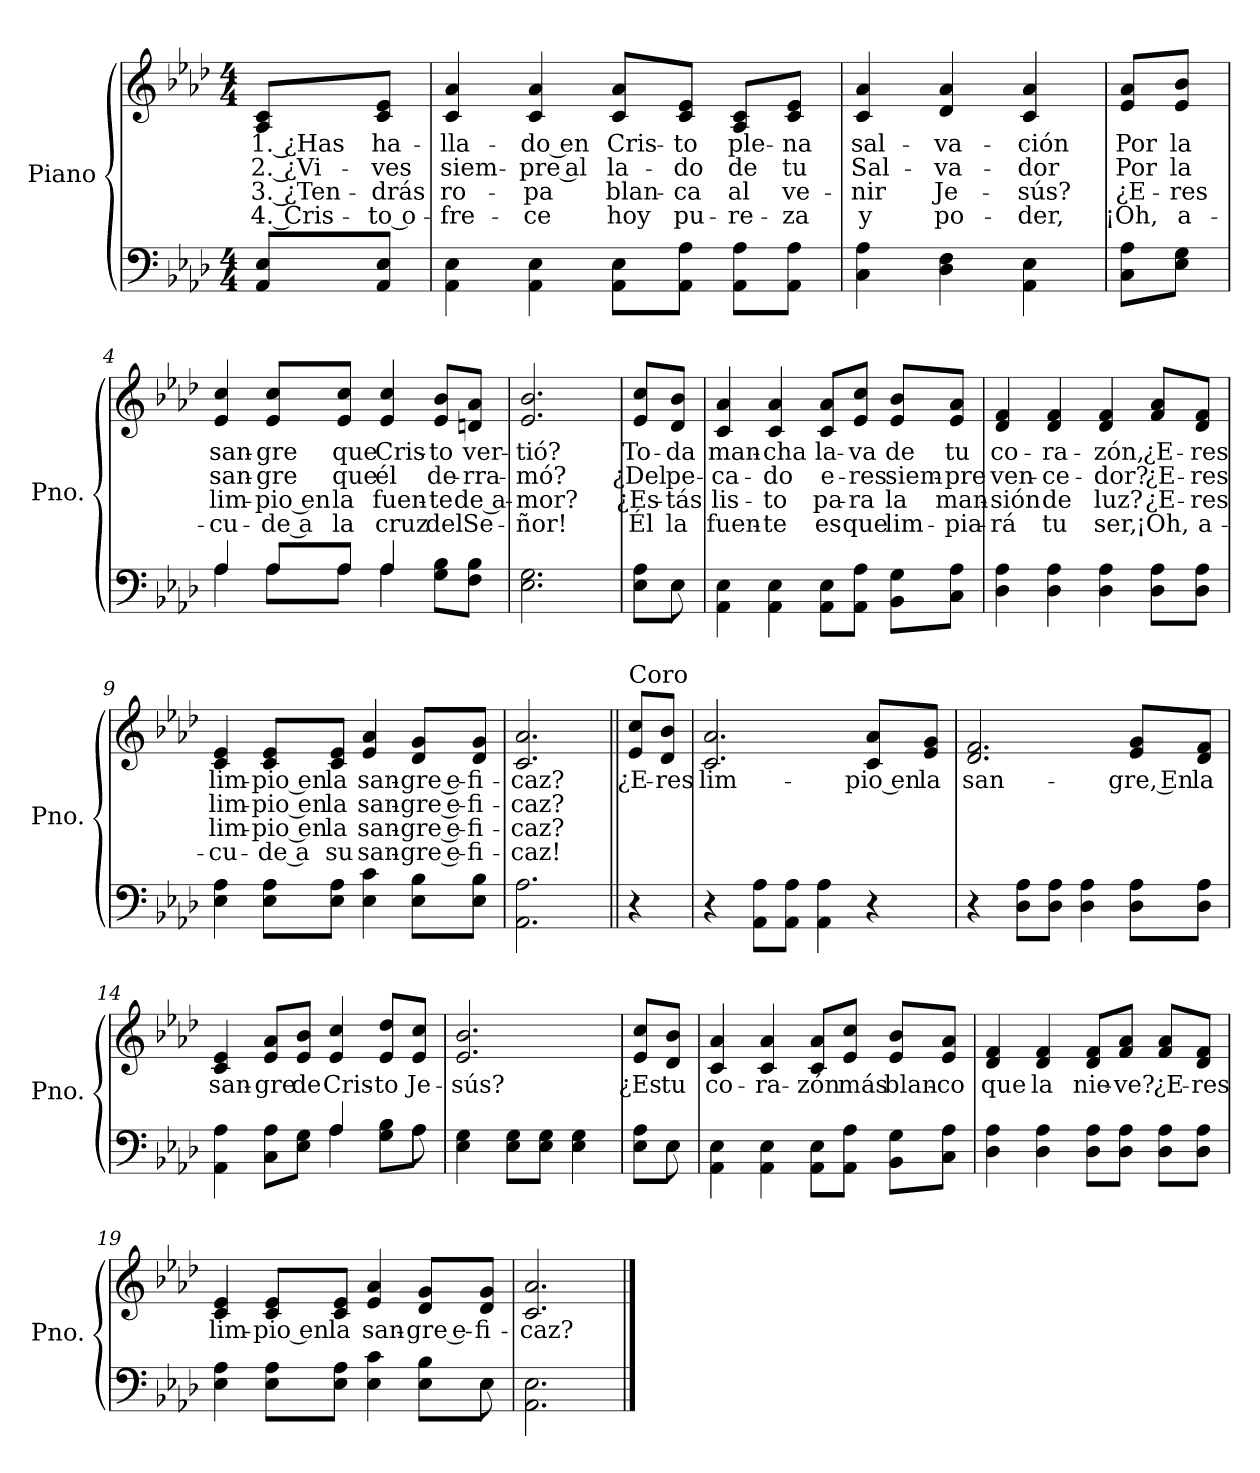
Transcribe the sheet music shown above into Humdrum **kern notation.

**kern	**kern	**text	**text	**text	**text
*part1	*part1	*part1	*part1	*part1	*part1
*staff2	*staff1	*staff1	*staff1	*staff1	*staff1
*I"Piano	*	*	*	*	*
*I'Pno.	*	*	*	*	*
*stria5	*stria5	*	*	*	*
*clefF4	*clefG2	*	*	*	*
*k[b-e-a-d-]	*k[b-e-a-d-]	*	*	*	*
*M4/4	*M4/4	*	*	*	*
=	=	=	=	=	=
8AA-/ 8E-/L	8A-/ 8c/L	1. ¿Has	2. ¿Vi-	3. ¿Ten-	4. Cris-
8AA-/ 8E-/J	8c/ 8e-/J	ha-	-ves	-drás	-to o-
=1	=1	=1	=1	=1	=1
4AA-\ 4E-\	4c/ 4a-/	-lla-	siem-	ro-	-fre-
4AA-\ 4E-\	4c/ 4a-/	-do en	-pre al	-pa	-ce
8AA-\ 8E-\L	8c/ 8a-/L	Cris-	la-	blan-	hoy
8AA-\ 8A-\J	8c/ 8e-/J	-to	-do	-ca	pu-
8AA-\ 8A-\L	8A-/ 8c/L	ple-	de	al	-re-
8AA-\ 8A-\J	8c/ 8e-/J	-na	tu	ve-	-za
=2	=2	=2	=2	=2	=2
4C\ 4A-\	4c/ 4a-/	sal-	Sal-	-nir	y
4D-\ 4F\	4d-/ 4a-/	-va-	-va-	Je-	po-
4AA-\ 4E-\	4c/ 4a-/	-ción	-dor	-sús?	-der,
=3	=3	=3	=3	=3	=3
8C\ 8A-\L	8e-/ 8a-/L	Por	Por	¿E-	¡Oh,
8E-\ 8G\J	8e-/ 8b-/J	la	la	-res	a-
=4	=4	=4	=4	=4	=4
*^	*	*	*	*	*
4A-/	4A-\	4e-/ 4cc/	san-	san-	lim-	-cu-
8A-/L	8A-\L	8e-/ 8cc/L	gre	-gre	-pio en	-de a
8A-/J	8A-\J	8e-/ 8cc/J	que	que	la	la
4A-/	4A-\	4e-/ 4cc/	Cris-	él	fuen-	cruz
8G\ 8B-\L	4ryy	8e-/ 8b-/L	-to	de-	-te	del
8F\ 8B-\J	.	8dn/ 8a-/J	ver-	-rra-	de a-	Se-
*v	*v	*	*	*	*	*
=5	=5	=5	=5	=5	=5
2.E-\ 2.G\	2.e-/ 2.b-/	-tió?	-mó?	-mor?	-ñor!
!!LO:LB:g=z
=6	=6	=6	=6	=6	=6
*^	*	*	*	*	*
8E-\ 8A-\L	8ryy	8e-/ 8cc/L	To-	¿Del	¿Es-	Él
8E-\J	8E-\	8d-/ 8b-/J	-da	pe-	-tás	la
*v	*v	*	*	*	*	*
=7	=7	=7	=7	=7	=7
4AA-\ 4E-\	4c/ 4a-/	man-	-ca-	lis-	fuen-
4AA-\ 4E-\	4c/ 4a-/	-cha	-do	-to	-te
8AA-\ 8E-\L	8c/ 8a-/L	la-	e-	pa-	es
8AA-\ 8A-\J	8e-/ 8cc/J	-va	-res	-ra	que
8BB-\ 8G\L	8e-/ 8b-/L	de	siem-	la	lim-
8C\ 8A-\J	8e-/ 8a-/J	tu	-pre	man-	-pia-
=8	=8	=8	=8	=8	=8
4D-\ 4A-\	4d-/ 4f/	co-	ven-	-sión	-rá
4D-\ 4A-\	4d-/ 4f/	-ra-	-ce-	de	tu
4D-\ 4A-\	4d-/ 4f/	-zón,	-dor?	luz?	ser,
8D-\ 8A-\L	8f/ 8a-/L	¿E-	¿E-	¿E-	¡Oh,
8D-\ 8A-\J	8d-/ 8f/J	-res	-res	-res	a-
=9	=9	=9	=9	=9	=9
4E-\ 4A-\	4c/ 4e-/	lim-	lim-	lim-	-cu-
8E-\ 8A-\L	8c/ 8e-/L	-pio en	-pio en	-pio en	-de a
8E-\ 8A-\J	8c/ 8e-/J	la	la	la	su
4E-\ 4c\	4e-/ 4a-/	san-	san-	san-	san-
8E-\ 8B-\L	8d-/ 8g/L	-gre e-	-gre e-	-gre e-	-gre e-
8E-\ 8B-\J	8d-/ 8g/J	-fi-	-fi-	-fi-	-fi-
=10	=10	=10	=10	=10	=10
2.AA-\ 2.A-\	2.c/ 2.a-/	-caz?	-caz?	-caz?	-caz!
!!LO:LB:g=z
=11||	=11||	=11||	=11||	=11||	=11||
!	!LO:TX:a:t=Coro	!	!	!	!
4r	8e-/ 8cc/L	¿E-	.	.	.
.	8d-/ 8b-/J	-res	.	.	.
=12	=12	=12	=12	=12	=12
4r	2.c/ 2.a-/	lim-	.	.	.
8AA-\ 8A-\L	.	.	.	.	.
8AA-\ 8A-\J	.	.	.	.	.
4AA-\ 4A-\	.	.	.	.	.
4r	8c/ 8a-/L	-pio en	.	.	.
.	8e-/ 8g/J	la	.	.	.
=13	=13	=13	=13	=13	=13
4r	2.d-/ 2.f/	san-	.	.	.
8D-\ 8A-\L	.	.	.	.	.
8D-\ 8A-\J	.	.	.	.	.
4D-\ 4A-\	.	.	.	.	.
8D-\ 8A-\L	8e-/ 8g/L	-gre, En	.	.	.
8D-\ 8A-\J	8d-/ 8f/J	la	.	.	.
=14	=14	=14	=14	=14	=14
*^	*	*	*	*	*
4AA-\ 4A-\	2ryy	4c/ 4e-/	san-	.	.	.
8C\ 8A-\L	.	8e-/ 8a-/L	-gre	.	.	.
8E-\ 8G\J	.	8e-/ 8b-/J	de	.	.	.
4A-/	4A-\	4e-/ 4cc/	Cris-	.	.	.
8G\ 8B-\L	8ryy	8e-/ 8dd-/L	-to	.	.	.
8A-\J	8A-\	8e-/ 8cc/J	Je-	.	.	.
*v	*v	*	*	*	*	*
=15	=15	=15	=15	=15	=15
4E-\ 4G\	2.e-/ 2.b-/	-sús?	.	.	.
8E-\ 8G\L	.	.	.	.	.
8E-\ 8G\J	.	.	.	.	.
4E-\ 4G\	.	.	.	.	.
!!LO:LB:g=z
=16	=16	=16	=16	=16	=16
*^	*	*	*	*	*
8E-\ 8A-\L	8ryy	8e-/ 8cc/L	¿Es	.	.	.
8E-\J	8E-\	8d-/ 8b-/J	tu	.	.	.
*v	*v	*	*	*	*	*
=17	=17	=17	=17	=17	=17
4AA-\ 4E-\	4c/ 4a-/	co-	.	.	.
4AA-\ 4E-\	4c/ 4a-/	-ra-	.	.	.
8AA-\ 8E-\L	8c/ 8a-/L	-zón	.	.	.
8AA-\ 8A-\J	8e-/ 8cc/J	más	.	.	.
8BB-\ 8G\L	8e-/ 8b-/L	blan-	.	.	.
8C\ 8A-\J	8e-/ 8a-/J	-co	.	.	.
=18	=18	=18	=18	=18	=18
4D-\ 4A-\	4d-/ 4f/	que	.	.	.
4D-\ 4A-\	4d-/ 4f/	la	.	.	.
8D-\ 8A-\L	8d-/ 8f/L	nie-	.	.	.
8D-\ 8A-\J	8f/ 8a-/J	-ve?	.	.	.
8D-\ 8A-\L	8f/ 8a-/L	¿E-	.	.	.
8D-\ 8A-\J	8d-/ 8f/J	-res	.	.	.
=19	=19	=19	=19	=19	=19
*^	*	*	*	*	*
4E-\ 4A-\	2..ryy	4c/ 4e-/	lim-	.	.	.
8E-\ 8A-\L	.	8c/ 8e-/L	-pio en	.	.	.
8E-\ 8A-\J	.	8c/ 8e-/J	la	.	.	.
4E-\ 4c\	.	4e-/ 4a-/	san-	.	.	.
8E-\ 8B-\L	.	8d-/ 8g/L	-gre e-	.	.	.
8E-\J	8E-\	8d-/ 8g/J	-fi-	.	.	.
*v	*v	*	*	*	*	*
=20	=20	=20	=20	=20	=20
2.AA-\ 2.E-\	2.c/ 2.a-/	-caz?	.	.	.
==	==	==	==	==	==
*-	*-	*-	*-	*-	*-
